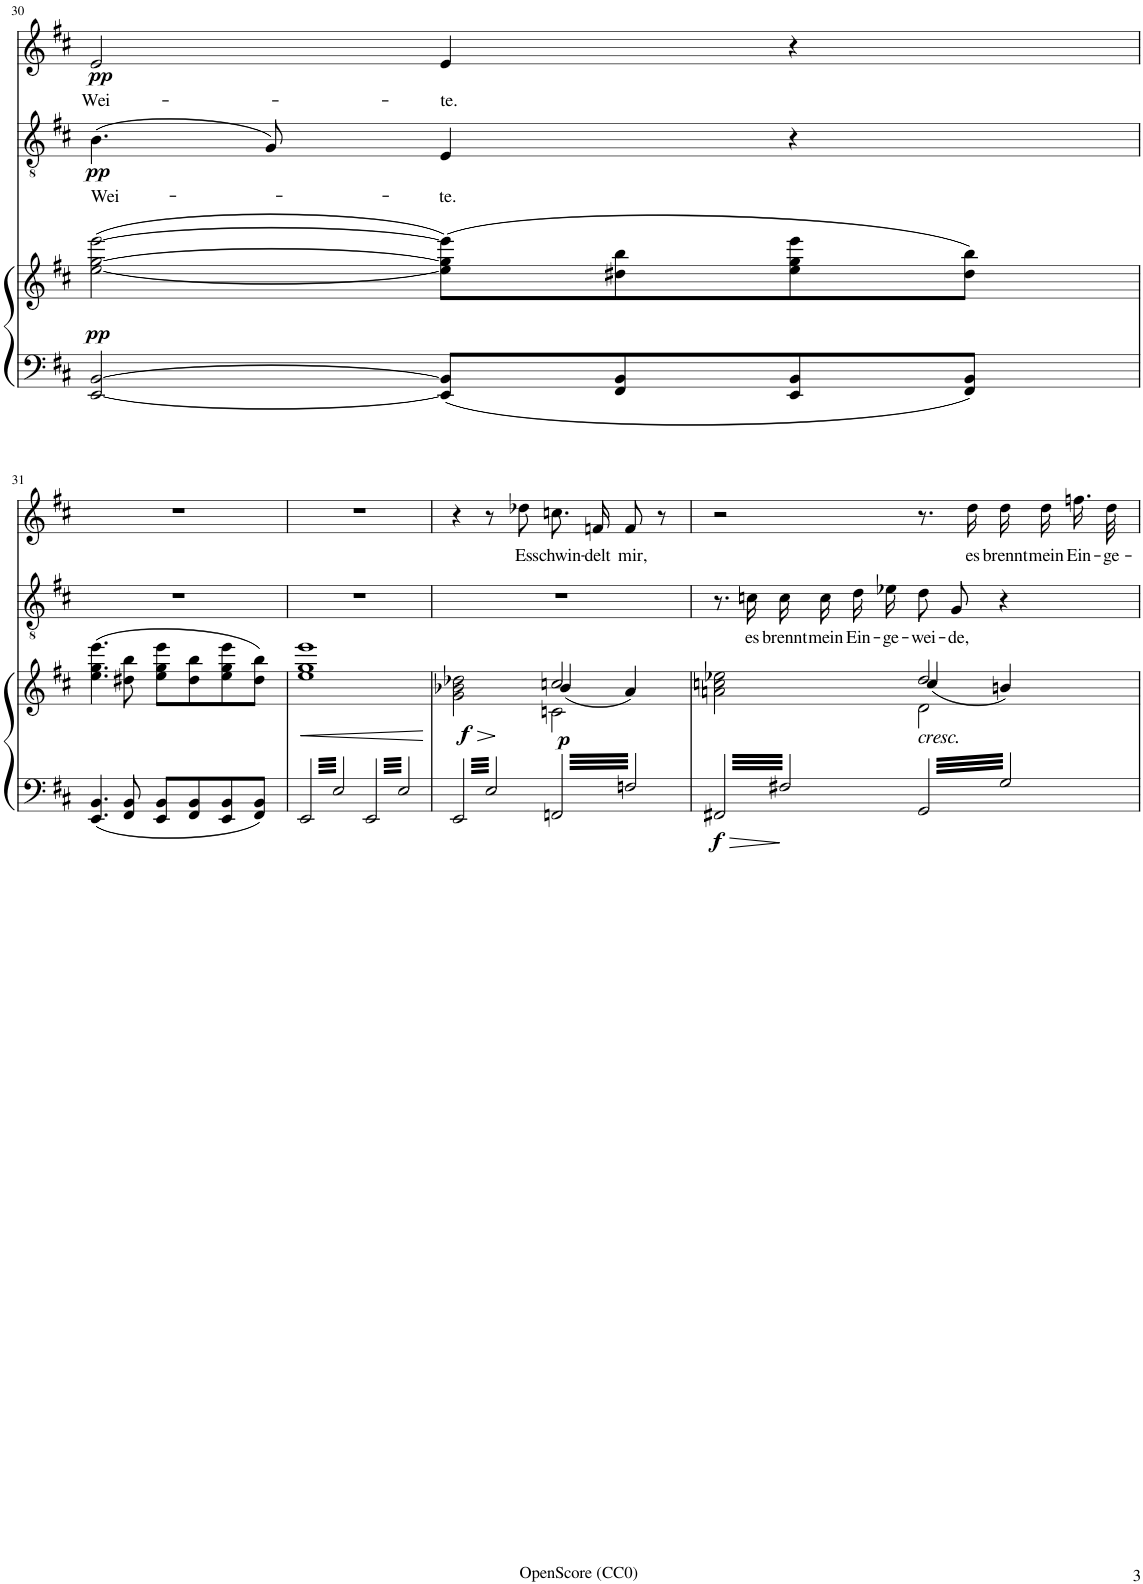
**kern	**kern	**dynam	**kern	**text	**dynam	**kern	**text	**dynam
*part3	*part3	*part3	*part2	*part2	*part2	*part1	*part1	*part1
*staff4	*staff3	*staff3/4	*staff2	*staff2	*staff2	*staff1	*staff1	*staff1
*I"Pianoforte	*	*	*I"Harfner	*	*	*I"Mignon	*	*
*I'Pno	*	*	*	*	*	*	*	*
!!LO:PB:g=z
*clefF4	*clefG2	*	*clefGv2	*	*	*clefG2	*	*
*	*	*	*Trd1c2	*	*	*	*	*
*k[f#c#]	*k[f#c#]	*	*k[f#c#]	*	*	*k[f#c#]	*	*
*M2/2	*M2/2	*	*M2/2	*	*	*M2/2	*	*
*met(c|)	*met(c|)	*	*met(c|)	*	*	*met(c|)	*	*
=30	=30	=30	=30	=30	=30	=30	=30	=30
!	!	!LO:DY:b	!	!LO:LY:b	!LO:DY:b	!	!LO:LY:b	!LO:DY:b
[2EE/ [2BB/	([2ee\ [2gg\ [2eee\	pp	(4.B\	Wei-	pp	2e/	Wei-	pp
.	.	.	8G/)	.	.	.	.	.
!	!	!	!	!LO:LY:b	!	!	!LO:LY:b	!
8EE/] 8BB/]L	(8ee\] 8gg\] 8eee\]L)	.	4E/	-te.	.	4e/	-te.	.
8FF#/ 8BB/	8dd#X\ 8bb\	.	.	.	.	.	.	.
8EE/ 8BB/	8ee\ 8gg\ 8eee\	.	4r	.	.	4r	.	.
8FF#/ 8BB/J	8dd#\ 8bb\J)	.	.	.	.	.	.	.
!!LO:LB:g=z
=31	=31	=31	=31	=31	=31	=31	=31	=31
4.EE/ 4.BB/	(4.ee\ 4.gg\ 4.eee\	.	1r	.	.	1r	.	.
8FF#/ 8BB/	8dd#X\ 8bb\	.	.	.	.	.	.	.
8EE/ 8BB/L	8ee\ 8gg\ 8eee\L	.	.	.	.	.	.	.
8FF#/ 8BB/	8dd#\ 8bb\	.	.	.	.	.	.	.
8EE/ 8BB/	8ee\ 8gg\ 8eee\	.	.	.	.	.	.	.
8FF#/ 8BB/J	8dd#\ 8bb\J)	.	.	.	.	.	.	.
=32	=32	=32	=32	=32	=32	=32	=32	=32
!	!	!LO:HP:b	!	!	!	!	!	!
6.EE/	1ee 1gg 1eee	<	1r	.	.	1r	.	.
6.E/	.	.	.	.	.	.	.	.
6.EE/	.	.	.	.	.	.	.	.
6.E/	.	.	.	.	.	.	.	.
.	.	[	.	.	.	.	.	.
=33	=33	=33	=33	=33	=33	=33	=33	=33
!	!	!LO:HP:b	!	!	!	!	!	!
*	*^	*	*	*	*	*	*	*
*	*	*^	*	*	*	*	*	*	*
!	!	!	!	!LO:DY:n=1:b	!	!	!	!	!	!
6.EE/	2ryy	2g\ 2b-X\ 2dd-X\	2ryy	> f	1r	.	.	4r	.	.
6.E/	.	.	.	.	.	.	.	8r	.	.
!	!	!	!	!	!	!	!	!	!LO:LY:b	!
.	.	.	.	.	.	.	.	8dd-X\	Es	.
!	!	!	!	!LO:DY:n=2:b	!	!	!	!	!LO:LY:b	!
6.FFn/	2ccn/	2cn\	(4b-/	] p	.	.	.	8.ccn/L	schwin-	.
!	!	!	!	!	!	!	!	!	!LO:LY:b	!
.	.	.	.	.	.	.	.	16fn/K	-delt	.
!	!	!	!	!	!	!	!	!	!LO:LY:b	!
6.Fn/	.	.	4a/)	.	.	.	.	8f/J	mir,	.
.	.	.	.	.	.	.	.	8r	.	.
=34	=34	=34	=34	=34	=34	=34	=34	=34	=34	=34
!	!	!	!	!LO:DY:b=2	!	!	!	!	!	!
6.FF#X/	2ryy	2ryy	2an\ 2ccn\ 2ee-X\	f	8.r	.	.	2r	.	.
!	!	!	!	!	!	!LO:LY:b	!	!	!	!
.	.	.	.	.	16cn\LL	es	.	.	.	.
!	!	!	!	!	!	!LO:LY:b	!	!	!	!
6.F#X/	.	.	.	.	16c\	brennt	.	.	.	.
!	!	!	!	!	!	!LO:LY:b	!	!	!	!
.	.	.	.	.	16c\	mein	.	.	.	.
!	!	!	!	!	!	!LO:LY:b	!	!	!	!
.	.	.	.	.	16d\	Ein-	.	.	.	.
!	!	!	!	!	!	!LO:LY:b	!	!	!	!
.	.	.	.	.	16e-X\JJ	-ge-	.	.	.	.
!	!LO:TX:b:i:t=cresc.	!	!	!	!	!	!	!	!	!
!	!	!	!	!	!	!LO:LY:b	!	!	!	!
6.GG/	2dd/	2d\	(4cc/	.	8d\L	-wei-	.	8.r	.	.
!	!	!	!	!	!	!LO:LY:b	!	!	!	!
.	.	.	.	.	8G\J	-de,	.	.	.	.
!	!	!	!	!	!	!	!	!	!LO:LY:b	!
.	.	.	.	.	.	.	.	16dd\LL	es	.
!	!	!	!	!	!	!	!	!	!LO:LY:b	!
6.G/	.	.	4bn/)	.	4r	.	.	16dd\	brennt	.
!	!	!	!	!	!	!	!	!	!LO:LY:b	!
.	.	.	.	.	.	.	.	16dd\	mein	.
!	!	!	!	!	!	!	!	!	!LO:LY:b	!
.	.	.	.	.	.	.	.	16.ffn\	Ein-	.
!	!	!	!	!	!	!	!	!	!LO:LY:b	!
.	.	.	.	.	.	.	.	32dd\JJk	-ge-	.
*	*v	*v	*v	*	*	*	*	*	*	*
=	=	=	=	=	=	=	=	=
*-	*-	*-	*-	*-	*-	*-	*-	*-
